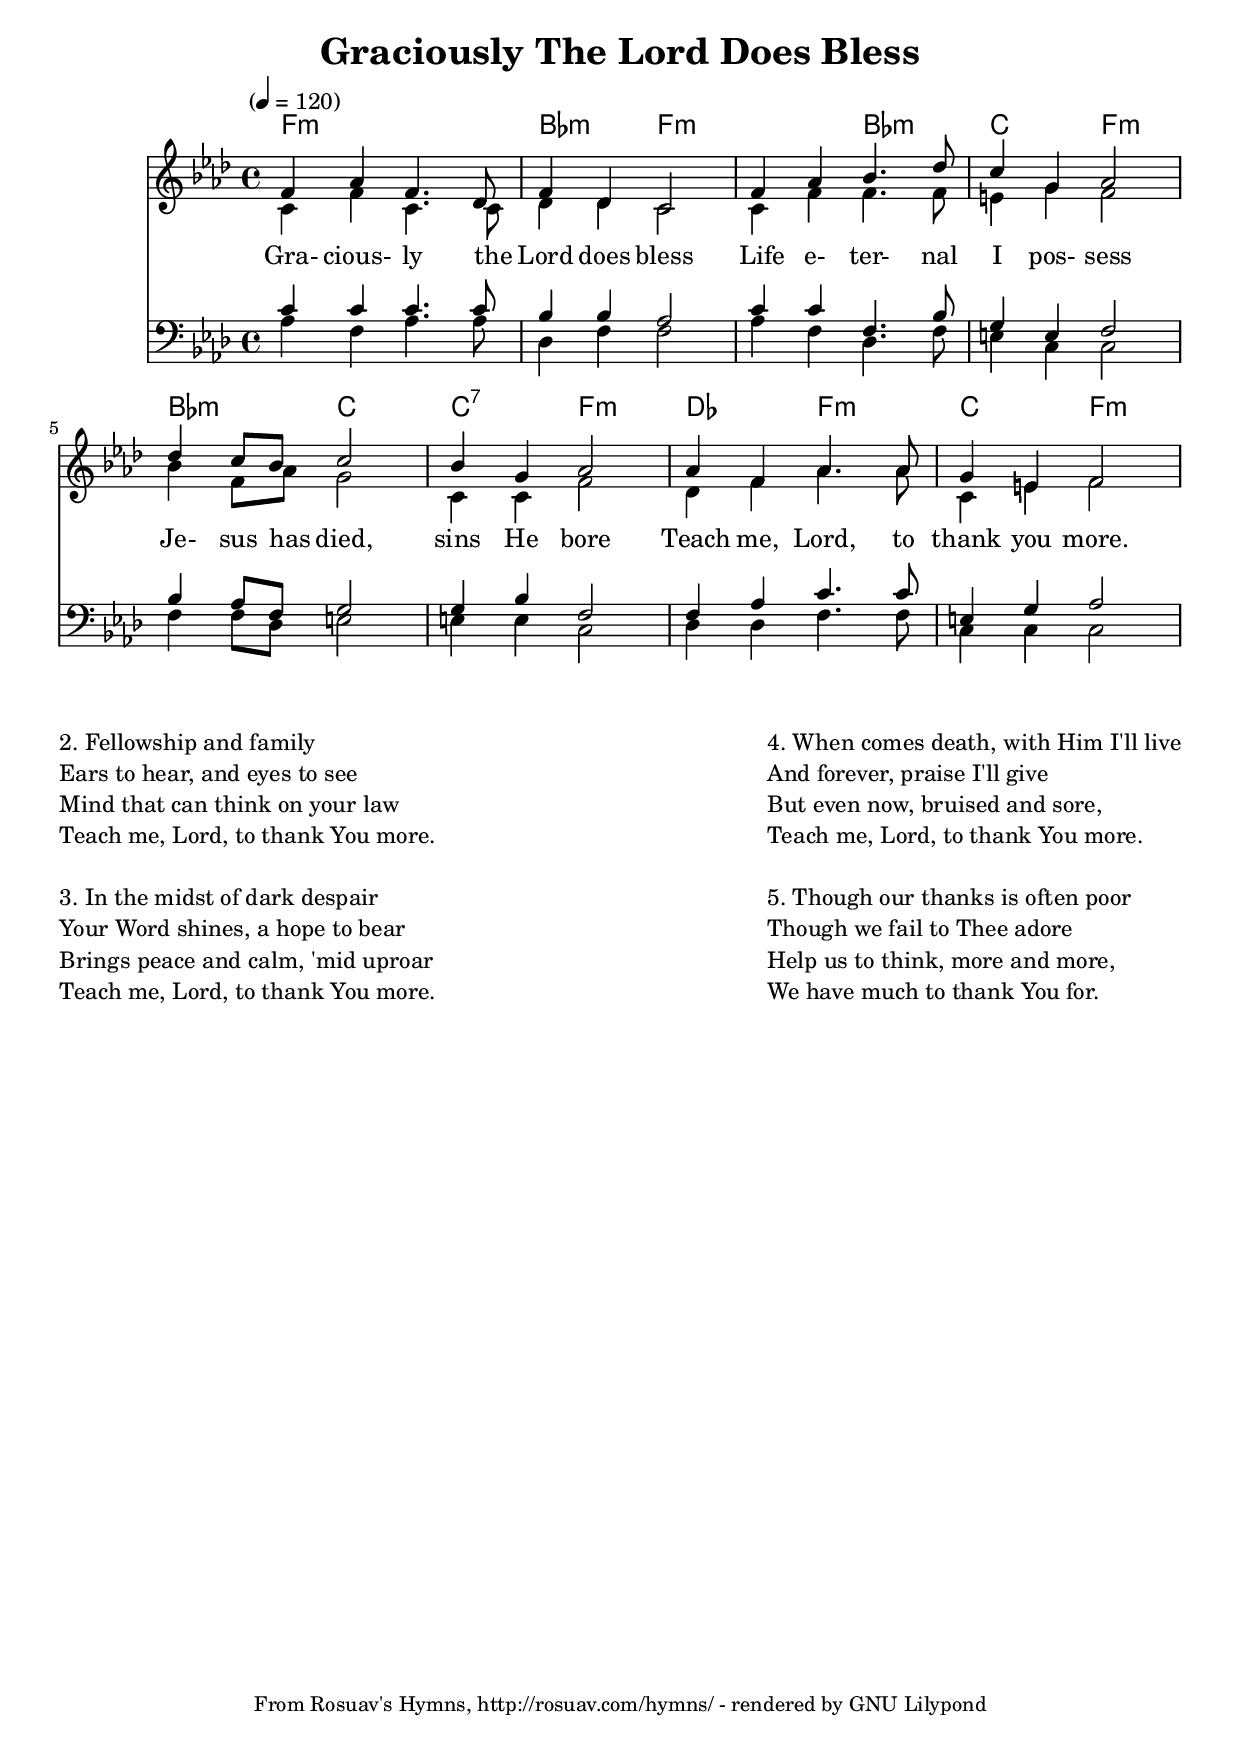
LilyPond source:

\version "2.24.0"
\include "Hymnal.ly"

\header
{
    title="Graciously The Lord Does Bless"
    % subtitle=""
    % poet=""
    % composer=""
    % arranger=""
    % meter=""
}

\score {
    <<
        \new ChordNames {
            \set chordChanges = ##t
            \transpose c c,
            \chordmode {
                f2:m f:m bf:m f:m
                f:m bf:m c f:m
                bf:m c c:7 f:m
                df f:m c f:m
            }
        }
        \new Staff <<
            \set Staff.midiInstrument = "acoustic grand"
            \key f \minor
            \time 4/4
            \tempo "" 4 = 120
            \new Voice = "sops" \relative f' {
                \stemUp
                f4 af f4. df8 f4 df c2
                f4 af bf4. df8 c4 g af2
                df4 c8 bf c2 bf4 g af2
                af4 f af4. af8 g4 e f2
            }
            \new Voice = "alto" \relative f' {
                \stemDown
                c4 f c4. c8 df4 df c2
                c4 f f4. f8 e4 g f2
                bf4 f8 af g2 c,4 c f2
                df4 f af4. af8 c,4 e f2
            }
            \addlyrics { \lyr \lyricmode {
                !Gra- cious- ly the Lord does bless
                !Life e- ter- nal I pos- sess
                !Je- sus has died, sins He bore
                !Teach me, Lord, to thank you more.
            } }
        >>
        \new Staff <<
            \clef bass
            \key f \minor
            \new Voice = "tenor" \relative c' {
                \stemUp
                c4 c c4. c8 bf4 bf af2
                c4 c f,4. bf8 g4 e f2
                bf4 af8 f g2 g4 bf f2
                f4 af c4. c8 e,4 g af2
            }
            \new Voice = "bass" \relative c' {
                \stemDown
                af4 f af4. af8 df,4 f f2
                af4 f df4. f8 e4 c c2
                f4 f8 df e2 e4 e c2
                df4 df f4. f8 c4 c4 c2
            }
        >>
    >>
    \layout { }
    \midi { \context { \ChordNames \remove Note_performer } } % Stop chords from sounding in the MIDI
}

% Additional verses
\markup \fill-line {
\column {
"2. Fellowship and family"
"Ears to hear, and eyes to see"
"Mind that can think on your law"
"Teach me, Lord, to thank You more."
" "
"3. In the midst of dark despair"
"Your Word shines, a hope to bear"
"Brings peace and calm, 'mid uproar"
"Teach me, Lord, to thank You more."
}
\column {
"4. When comes death, with Him I'll live"
"And forever, praise I'll give"
"But even now, bruised and sore,"
"Teach me, Lord, to thank You more."
" "
"5. Though our thanks is often poor"
"Though we fail to Thee adore"
"Help us to think, more and more,"
"We have much to thank You for."
}
}
